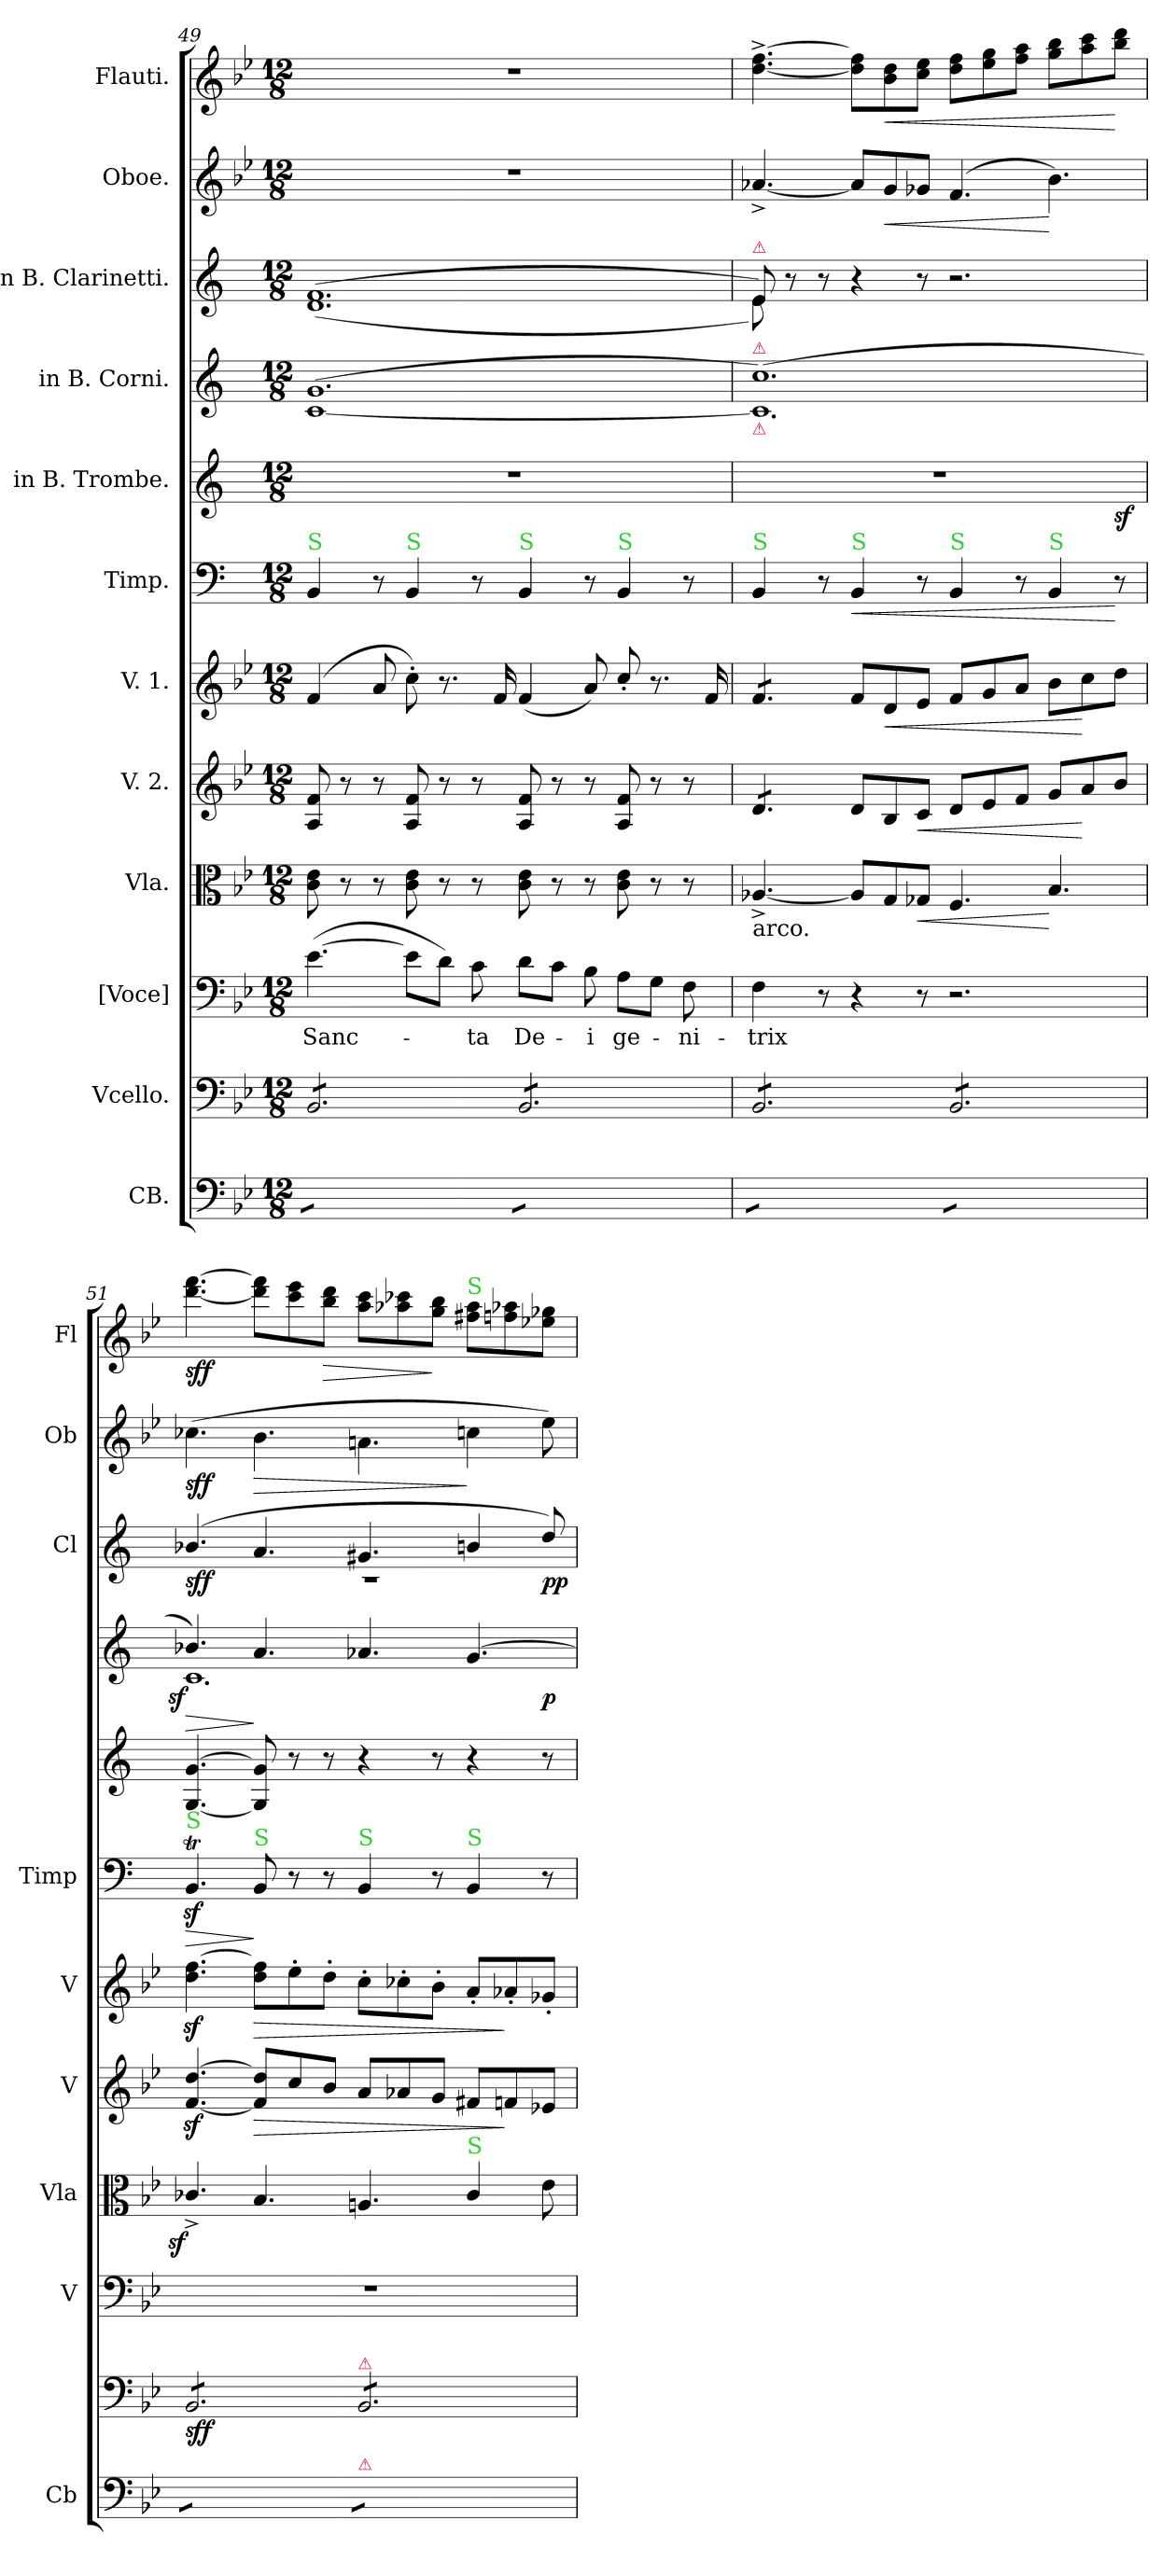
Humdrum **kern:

**kern	**kern	**dynam	**kern	**text	**kern	**dynam	**kern	**dynam	**kern	**dynam	**kern	**dynam	**kern	**dynam	**kern	**dynam	**kern	**dynam	**kern	**dynam	**kern	**dynam
*part12	*part11	*part11	*part10	*part10	*part9	*part9	*part8	*part8	*part7	*part7	*part6	*part6	*part5	*part5	*part4	*part4	*part3	*part3	*part2	*part2	*part1	*part1
*staff12	*staff11	*staff11	*staff10	*staff10	*staff9	*staff9	*staff8	*staff8	*staff7	*staff7	*staff6	*staff6	*staff5	*staff5	*staff4	*staff4	*staff3	*staff3	*staff2	*staff2	*staff1	*staff1
*I"CB.	*I"Vcello.	*	*I"[Voce]	*	*I"Vla.	*	*I"V. 2.	*	*I"V. 1.	*	*I"Timp.	*	*I"in B. Trombe.	*	*I"in B. Corni.	*	*I"in B. Clarinetti.	*	*I"Oboe.	*	*I"Flauti.	*
*I'Cb	*	*	*I'V	*	*I'Vla	*	*I'V	*	*I'V	*	*I'Timp	*	*	*	*	*	*I'Cl	*	*I'Ob	*	*I'Fl	*
*clefF4	*clefF4	*	*clefF4	*	*clefC3	*	*clefG2	*	*clefG2	*	*clefF4	*	*clefG2	*	*clefG2	*	*clefG2	*	*clefG2	*	*clefG2	*
*	*	*	*	*	*	*	*	*	*	*	*	*	*ITrd1c2	*	*ITrd1c2	*	*ITrd1c2	*	*	*	*	*
*k[b-e-]	*k[b-e-]	*	*k[b-e-]	*	*k[b-e-]	*	*k[b-e-]	*	*k[b-e-]	*	*k[]	*	*k[b-e-]	*	*k[b-e-]	*	*k[b-e-]	*	*k[b-e-]	*	*k[b-e-]	*
*M12/8	*M12/8	*	*M12/8	*	*M12/8	*	*M12/8	*	*M12/8	*	*M12/8	*	*M12/8	*	*M12/8	*	*M12/8	*	*M12/8	*	*M12/8	*
=49	=49	=49	=49	=49	=49	=49	=49	=49	=49	=49	=49	=49	=49	=49	=49	=49	=49	=49	=49	=49	=49	=49
*	*	*	*	*	*	*	*	*	*	*	*	*	*	*	*^	*	*	*	*	*	*	*
!	!	!	!	!	!	!	!	!	!	!	!LO:TX:a:color=limegreen:t=S	!	!	!	!	!	!	!	!	!	!	!	!
!	!	!	!	!	!	!	!	!	!	!	!	!	!	!	!	!LO:N:vis=1	!	!	!	!	!	!	!
*	*	*	*	*	*	*	*	*	*	*	*	*	*	*	*	*	*	*^	*	*	*	*	*
*tremolo	*	*	*	*	*	*	*	*	*	*	*	*	*	*	*	*	*	*	*	*	*	*	*	*
*	*tremolo	*	*	*	*	*	*	*	*	*	*	*	*	*	*	*	*	*	*	*	*	*	*	*
8BB-/yyL	8BB-/L	.	([4.e-\	Sanc-	8c\ 8e-\	.	8A/ 8f/	.	(4f/	.	4BB/	.	1.r	.	(1.f	[1.B-	.	(1.e-	(1.c	.	1.r	.	1.r	.
8BB-/yy	8BB-/	.	.	.	8r	.	8r	.	.	.	.	.	.	.	.	.	.	.	.	.	.	.	.	.
8BB-/yy	8BB-/	.	.	.	8r	.	8r	.	8a/	.	8r	.	.	.	.	.	.	.	.	.	.	.	.	.
!	!	!	!	!	!	!	!	!	!	!	!LO:TX:a:color=limegreen:t=S	!	!	!	!	!	!	!	!	!	!	!	!	!
8BB-/yy	8BB-/	.	8e-\L]	.	8c\ 8e-\	.	8A/ 8f/	.	8cc'\)	.	4BB/	.	.	.	.	.	.	.	.	.	.	.	.	.
8BB-/yy	8BB-/	.	8d\J)	.	8r	.	8r	.	8.r	.	.	.	.	.	.	.	.	.	.	.	.	.	.	.
8BB-/yyJ	8BB-/J	.	8c\	-ta	8r	.	8r	.	.	.	8r	.	.	.	.	.	.	.	.	.	.	.	.	.
.	.	.	.	.	.	.	.	.	16f/	.	.	.	.	.	.	.	.	.	.	.	.	.	.	.
!	!	!	!	!	!	!	!	!	!	!	!LO:TX:a:color=limegreen:t=S	!	!	!	!	!	!	!	!	!	!	!	!	!
8BB-/yyL	8BB-/L	.	8d\L	De-	8c\ 8e-\	.	8A/ 8f/	.	(4f/	.	4BB/	.	.	.	.	.	.	.	.	.	.	.	.	.
8BB-/yy	8BB-/	.	8c\J	.	8r	.	8r	.	.	.	.	.	.	.	.	.	.	.	.	.	.	.	.	.
8BB-/yy	8BB-/	.	8B-\	-i	8r	.	8r	.	8a/)	.	8r	.	.	.	.	.	.	.	.	.	.	.	.	.
!	!	!	!	!	!	!	!	!	!	!	!LO:TX:a:color=limegreen:t=S	!	!	!	!	!	!	!	!	!	!	!	!	!
8BB-/yy	8BB-/	.	8A\L	ge-	8c\ 8e-\	.	8A/ 8f/	.	8cc'/	.	4BB/	.	.	.	.	.	.	.	.	.	.	.	.	.
8BB-/yy	8BB-/	.	8G\J	.	8r	.	8r	.	8.r	.	.	.	.	.	.	.	.	.	.	.	.	.	.	.
8BB-/yyJ	8BB-/J	.	8F\	-ni-	8r	.	8r	.	.	.	8r	.	.	.	.	.	.	.	.	.	.	.	.	.
.	.	.	.	.	.	.	.	.	16f/	.	.	.	.	.	.	.	.	.	.	.	.	.	.	.
=50	=50	=50	=50	=50	=50	=50	=50	=50	=50	=50	=50	=50	=50	=50	=50	=50	=50	=50	=50	=50	=50	=50	=50	=50
*	*	*	*	*	*	*	*	*	*	*	*	*	*^	*	*	*	*	*	*	*	*	*	*	*
!	!	!	!	!	!	!	!	!	!	!	!	!	!	!	!	!	!	!	!LO:TX:a:color=crimson:t=⚠	!	!	!	!	!	!
!	!	!	!	!	!	!	!	!	!	!	!	!	!	!	!	!LO:TX:a:color=crimson:t=⚠	!	!	!	!	!	!	!	!	!
!	!	!	!	!	!	!	!	!	!	!	!	!	!	!	!	!LO:TX:b:color=crimson:t=⚠	!	!	!	!	!	!	!	!	!
!	!	!	!	!	!	!	!	!	!	!	!LO:TX:a:color=limegreen:t=S	!	!	!	!	!	!	!	!	!	!	!	!	!	!
!	!	!	!	!	!	!	!LO:TX:b:t=arco.	!	!	!	!	!	!	!	!	!	!	!	!	!	!	!	!	!	!
!	!	!	!	!	!LO:TX:b:t=arco.	!	!	!	!	!	!	!	!	!	!	!	!	!	!	!	!	!	!	!	!
*	*	*	*	*	*	*	*tremolo	*	*	*	*	*	*	*	*	*	*	*	*	*	*	*	*	*	*
*	*	*	*	*	*	*	*	*	*tremolo	*	*	*	*	*	*	*	*	*	*	*	*	*	*	*	*
8BB-/yyL	8BB-/L	.	4F\	-trix	[4.A-X^/	.	8d/L	.	8f/L	.	4BB/	.	1.r	1ryy	.	(1.b-)	1.B-]	.	8d/)	8d\)	.	[4.a-X^/	.	[4.dd^\ [4.ff^\	.
8BB-/yy	8BB-/	.	.	.	.	.	8d/	.	8f/	.	.	.	.	.	.	.	.	.	8r	8ryy	.	.	.	.	.
8BB-/yy	8BB-/	.	8r	.	.	.	8d/J	.	8f/J	.	8r	.	.	.	.	.	.	.	8r	8ryy	.	.	.	.	.
*	*	*	*	*	*	*	*	*	*Xtremolo	*	*	*	*	*	*	*	*	*	*	*	*	*	*	*	*
*	*	*	*	*	*	*	*Xtremolo	*	*	*	*	*	*	*	*	*	*	*	*	*	*	*	*	*	*
!	!	!	!	!	!	!	!	!	!	!	!LO:TX:a:color=limegreen:t=S	!	!	!	!	!	!	!	!	!	!	!	!	!	!
!	!	!	!	!	!	!	!	!	!	!	!	!LO:HP:b	!	!	!	!	!	!	!	!	!	!	!	!	!
8BB-/yy	8BB-/	.	4r	.	8A-/L]	.	8d/L	.	8f/L	.	4BB/	<	.	.	.	.	.	.	4r	4ryy	.	8a-/L]	.	8dd]\ 8ff]\L	.
!	!	!	!	!	!	!	!	!	!	!LO:HP:b	!	!	!	!	!	!	!	!	!	!	!	!	!LO:HP:b	!	!LO:HP:b
8BB-/yy	8BB-/	.	.	.	8G/	.	8B-/	.	8d/	<	.	.	.	.	.	.	.	.	.	.	.	8g/	<	8b-\ 8dd\	<
!	!	!	!	!	!	!LO:HP:b	!	!LO:HP:b	!	!	!	!	!	!	!	!	!	!	!	!	!	!	!	!	!
8BB-/yyJ	8BB-/J	.	8r	.	8G-X/J	<	8c/J	<	8e-/J	.	8r	.	.	.	.	.	.	.	8r	8ryy	.	8g-X/J	.	8cc\ 8ee-\J	.
!	!	!	!	!	!	!	!	!	!	!	!LO:TX:a:color=limegreen:t=S	!	!	!	!	!	!	!	!	!	!	!	!	!	!
8BB-/yyL	8BB-/L	.	2.r	.	4.F/	.	8d/L	.	8f/L	.	4BB/	.	.	.	.	.	.	.	2.r	2.ryy	.	(4.f/	.	8dd\ 8ff\L	.
8BB-/yy	8BB-/	.	.	.	.	.	8e-/	.	8g/	.	.	.	.	.	.	.	.	.	.	.	.	.	.	8ee-\ 8gg\	.
8BB-/yy	8BB-/	.	.	.	.	.	8f/J	.	8a/J	.	8r	.	.	4.ryy	.	.	.	.	.	.	.	.	.	8ff\ 8aa\J	.
!	!	!	!	!	!	!	!	!	!	!	!LO:TX:a:color=limegreen:t=S	!	!	!	!	!	!	!	!	!	!	!	!	!	!
8BB-/yy	8BB-/	.	.	.	4.B-/	[	8g/L	.	8b-\L	.	4BB/	.	.	.	.	.	.	.	.	.	.	4.b-\)	[	8gg\ 8bb-\L	.
8BB-/yy	8BB-/	.	.	.	.	.	8a/	[	8cc\	[	.	.	.	.	.	.	.	.	.	.	.	.	.	8aa\ 8ccc\	.
8BB-/yyJ	8BB-/J	.	.	.	.	.	8b-/J	.	8dd\J	.	8r	[	.	8ryy	sf	.	.	.	.	.	.	.	.	8bb-\ 8ddd\J	[
=51	=51	=51	=51	=51	=51	=51	=51	=51	=51	=51	=51	=51	=51	=51	=51	=51	=51	=51	=51	=51	=51	=51	=51	=51	=51
!	!	!	!	!	!	!	!	!	!	!	!LO:TX:a:color=limegreen:t=S	!	!	!	!	!	!	!	!	!	!	!	!	!	!
!	!	!	!	!	!	!LO:DY:rj	!	!	!	!	!	!LO:HP:b	!	!	!LO:HP:a	!	!LO:N:vis=1	!LO:DY:rj	!	!	!	!	!	!	!
*	*	*	*	*	*	*	*	*	*	*	*	*	*v	*v	*	*	*^	*	*	*	*	*	*	*	*
8BB-/yyL	8BB-/L	sff.	1.r	.	4.c-X^/	sf.	[4.fz/ [4.ddz/	.	4.ddz\ [4.ffz\	.	4.BBzt/	>	[4.F/ [4.f/	>	4.a-X/)	1.B-	1ryy	sf.	(4.a-X/	1.r	sff	(4.cc-X\	sff	[4.ddd\ [4.fff\	sff.
8BB-/yy	8BB-/	.	.	.	.	.	.	.	.	.	.	.	.	.	.	.	.	.	.	.	.	.	.	.	.
8BB-/yy	8BB-/	.	.	.	.	.	.	.	.	.	.	.	.	.	.	.	.	.	.	.	.	.	.	.	.
!	!	!	!	!	!	!	!	!	!	!	!LO:TX:a:color=limegreen:t=S	!	!	!	!	!	!	!	!	!	!	!	!	!	!
!	!	!	!	!	!	!	!	!LO:HP:b	!	!LO:HP:b	!	!	!	!	!	!	!	!	!	!	!	!	!LO:HP:b	!	!
8BB-/yy	8BB-/	.	.	.	4.B-/	.	8f]/ 8dd]/L	>	8dd\ 8ff]\L	>	8BB/	]	8F]/ 8f]/	]	4.g/	.	.	.	4.g/	.	.	4.b-\	>	8ddd]\ 8fff]\L	.
8BB-/yy	8BB-/	.	.	.	.	.	8cc/	.	8ee-'\	.	8r	.	8r	.	.	.	.	.	.	.	.	.	.	8ccc\ 8eee-\	.
!	!	!	!	!	!	!	!	!	!	!	!	!	!	!	!	!	!	!	!	!	!	!	!	!	!LO:HP:b
8BB-/yyJ	8BB-/J	.	.	.	.	.	8b-/J	.	8dd'\J	.	8r	.	8r	.	.	.	.	.	.	.	.	.	.	8bb-\ 8ddd\J	>
!	!	!	!	!	!	!	!	!	!	!	!LO:TX:a:color=limegreen:t=S	!	!	!	!	!	!	!	!	!	!	!	!	!	!
!	!LO:TX:a:color=crimson:t=⚠	!	!	!	!	!	!	!	!	!	!	!	!	!	!	!	!	!	!	!	!	!	!	!	!
!LO:TX:a:color=crimson:t=⚠	!	!	!	!	!	!	!	!	!	!	!	!	!	!	!	!	!	!	!	!	!	!	!	!	!
8BB-/yyL	8BB-/L	.	.	.	4.An/	.	8a/L	.	8cc'\L	.	4BB/	.	4r	.	4.g-X/	.	.	.	4.f#X/	.	.	4.an\	.	8aa\ 8ccc\L	.
8BB-/yy	8BB-/	.	.	.	.	.	8a-X/	.	8cc-X'\	.	.	.	.	.	.	.	.	.	.	.	.	.	.	8aa-X\ 8ccc-X\	.
8BB-/yy	8BB-/	.	.	.	.	.	8g/J	.	8b-'\J	.	8r	.	8r	.	.	.	4.ryy	.	.	.	.	.	.	8gg\ 8bb-\J	]
!	!	!	!	!	!	!	!	!	!	!	!	!	!	!	!	!	!	!	!	!	!	!	!	!LO:TX:a:color=limegreen:t=S	!
!	!	!	!	!	!	!	!	!	!	!	!LO:TX:a:color=limegreen:t=S	!	!	!	!	!	!	!	!	!	!	!	!	!	!
!	!	!	!	!	!LO:TX:a:color=limegreen:t=S	!	!	!	!	!	!	!	!	!	!	!	!	!	!	!	!	!	!	!	!
8BB-/yy	8BB-/	.	.	.	4c-/	.	8f#X/L	.	8a'/L	.	4BB/	.	4r	.	[4.f/	.	.	.	4an/	.	.	4ccn\	]	8ff#X\ 8aa-\L	.
8BB-/yy	8BB-/	.	.	.	.	.	8fn/	]	8a-X'/	]	.	.	.	.	.	.	.	.	.	.	.	.	.	8ffn\ 8aa-X\	.
8BB-/yyJ	8BB-/J	.	.	.	8e-\	.	8e-X/J	.	8g-X'/J	.	8r	.	8r	.	.	.	8ryy	p	8cc/)	.	pp	8ee-\)	.	8ee-X\ 8gg-X\J	.
*	*Xtremolo	*	*	*	*	*	*	*	*	*	*	*	*	*	*	*	*	*	*	*	*	*	*	*	*
*Xtremolo	*	*	*	*	*	*	*	*	*	*	*	*	*	*	*	*	*	*	*	*	*	*	*	*	*
*	*	*	*	*	*	*	*	*	*	*	*	*	*	*	*v	*v	*v	*	*	*	*	*	*	*	*
*	*	*	*	*	*	*	*	*	*	*	*	*	*	*	*	*	*v	*v	*	*	*	*	*
=	=	=	=	=	=	=	=	=	=	=	=	=	=	=	=	=	=	=	=	=	=	=
*-	*-	*-	*-	*-	*-	*-	*-	*-	*-	*-	*-	*-	*-	*-	*-	*-	*-	*-	*-	*-	*-	*-
